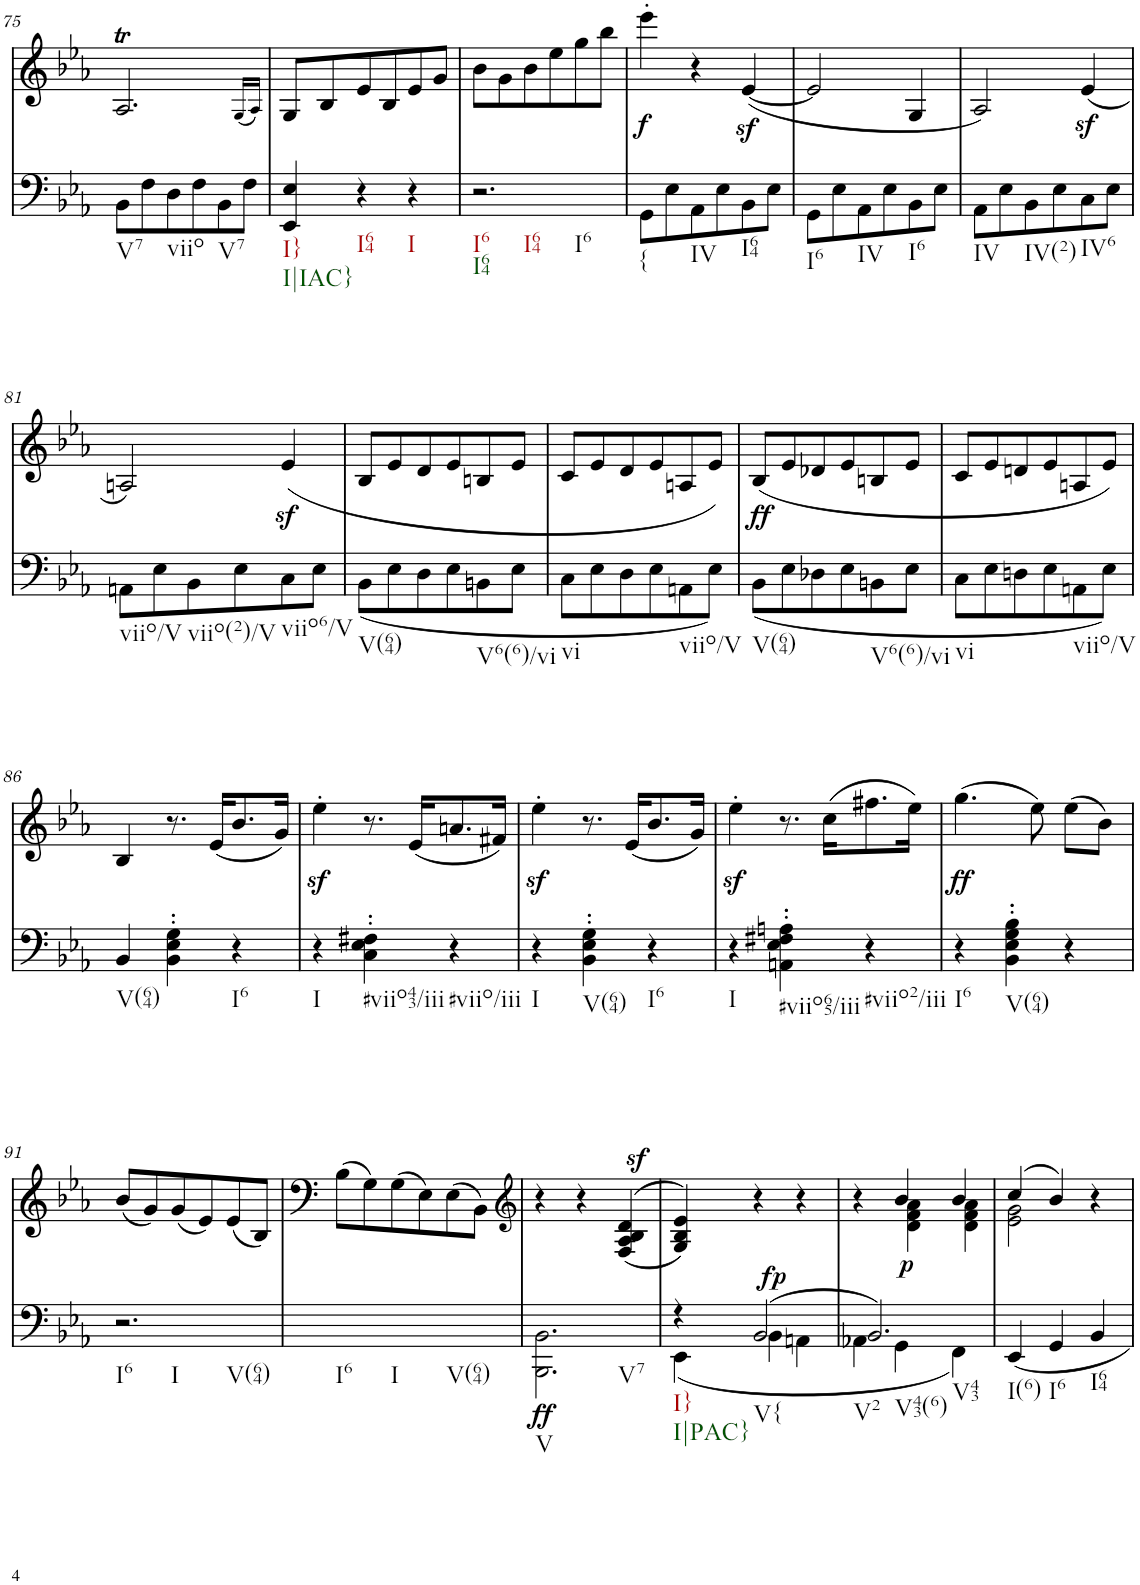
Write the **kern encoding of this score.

**kern	**dynam	**kern	**dynam
*part2	*part2	*part1	*part1
*staff2	*staff2	*staff1	*staff1
*I"piano	*	*I"piano	*
*I'Pno	*	*I'Pno	*
!!LO:PB:g=z
*clefF4	*	*clefG2	*
*k[b-e-a-]	*	*k[b-e-a-]	*
*c:	*	*c:	*
*M3/4	*	*M3/4	*
=75	=75	=75	=75
!LO:TX:b:t=V7	!	!	!
8BB-\L	.	2.A-T/	.
8F\	.	.	.
!LO:TX:b:t=viio	!	!	!
8D\	.	.	.
8F\	.	.	.
!LO:TX:b:t=V7	!	!	!
8BB-\	.	.	.
8F\J	.	.	.
.	.	(16qG/LL	.
.	.	16qA-/JJ)	.
=76	=76	=76	=76
!LO:TX:b:t=I}	!	!	!
!LO:TX:b:t=I|IAC}	!	!	!
4EE-/ 4E-/	.	8G/L	.
.	.	8B-/	.
!LO:TX:b:t=I64	!	!	!
4r	.	8e-/	.
.	.	8B-/	.
!LO:TX:b:t=I	!	!	!
4r	.	8e-/	.
.	.	8g/J	.
=77	=77	=77	=77
!LO:TX:b:t=I6	!	!	!
!LO:TX:b:t=I64	!	!	!
!LO:TX:b:t=I64	!	!	!
!LO:TX:b:t=I6	!	!	!
2.r	.	8b-\L	.
.	.	8g\	.
.	.	8b-\	.
.	.	8ee-\	.
.	.	8gg\	.
.	.	8bb-\J	.
=78	=78	=78	=78
!LO:TX:b:t={	!	!	!
!	!	!	!LO:DY:b
8GG\L	.	4eee-'\	f
8E-\	.	.	.
!LO:TX:b:t=IV	!	!	!
8AA-\	.	4r	.
8E-\	.	.	.
!LO:TX:b:t=I64	!	!	!
8BB-\	.	(<[4e-z</	.
8E-\J	.	.	.
=79	=79	=79	=79
!LO:TX:b:t=I6	!	!	!
8GG\L	.	2e-/]	.
8E-\	.	.	.
!LO:TX:b:t=IV	!	!	!
8AA-\	.	.	.
8E-\	.	.	.
!LO:TX:b:t=I6	!	!	!
8BB-\	.	4G/	.
8E-\J	.	.	.
=80	=80	=80	=80
!LO:TX:b:t=IV	!	!	!
8AA-\L	.	2A-/)	.
8E-\	.	.	.
!LO:TX:b:t=IV(2)	!	!	!
8BB-\	.	.	.
8E-\	.	.	.
!LO:TX:b:t=IV6	!	!	!
8C\	.	(4e-z</	.
8E-\J	.	.	.
!!LO:LB:g=z
=81	=81	=81	=81
!LO:TX:b:t=viio/V	!	!	!
8AAn\L	.	2An/)	.
8E-\	.	.	.
!LO:TX:b:t=viio(2)/V	!	!	!
8BB-\	.	.	.
8E-\	.	.	.
!LO:TX:b:t=viio6/V	!	!	!
8C\	.	(<4e-z</	.
8E-\J	.	.	.
=82	=82	=82	=82
!LO:TX:b:t=V(64)	!	!	!
(<8BB-\L	.	8B-/L	.
8E-\	.	8e-/	.
8D\	.	8d/	.
8E-\	.	8e-/	.
!LO:TX:b:t=V6(6)/vi	!	!	!
8BBn\	.	8Bn/	.
8E-\J	.	8e-/J	.
=83	=83	=83	=83
!LO:TX:b:t=vi	!	!	!
8C\L	.	8c/L	.
8E-\	.	8e-/	.
8D\	.	8d/	.
8E-\	.	8e-/	.
!LO:TX:b:t=viio/V	!	!	!
8AAn\	.	8An/	.
8E-\J)	.	8e-/J)	.
=84	=84	=84	=84
!LO:TX:b:t=V(64)	!	!	!
(<8BB-\L	.	(8B-/L	.
!	!LO:DY:a	!	!
8E-\	ff	8e-/	.
8D-X\	.	8d-X/	.
8E-\	.	8e-/	.
!LO:TX:b:t=V6(6)/vi	!	!	!
8BBn\	.	8Bn/	.
8E-\J	.	8e-/J	.
=85	=85	=85	=85
!LO:TX:b:t=vi	!	!	!
8C\L	.	8c/L	.
8E-\	.	8e-/	.
8Dn\	.	8dn/	.
8E-\	.	8e-/	.
!LO:TX:b:t=viio/V	!	!	!
8AAn\	.	8An/	.
8E-\J)	.	8e-/J)	.
!!LO:LB:g=z
=86	=86	=86	=86
!LO:TX:b:t=V(64)	!	!	!
4BB-/	.	4B-/	.
4BB-\' 4E-\' 4G\'	.	8.r	.
.	.	(16e-/KL	.
!LO:TX:b:t=I6	!	!	!
4r	.	8.b-/	.
.	.	16g/Jk)	.
=87	=87	=87	=87
!LO:TX:b:t=I	!	!	!
4r	.	4ee-z<'\	.
!LO:TX:b:t=#viio43/iii	!	!	!
4C\' 4E-\' 4F#X\'	.	8.r	.
.	.	(16e-/KL	.
!LO:TX:b:t=#viio/iii	!	!	!
4r	.	8.an/	.
.	.	16f#X/Jk)	.
=88	=88	=88	=88
!LO:TX:b:t=I	!	!	!
4r	.	4ee-z<'\	.
!LO:TX:b:t=V(64)	!	!	!
4BB-\' 4E-\' 4G\'	.	8.r	.
.	.	(16e-/KL	.
!LO:TX:b:t=I6	!	!	!
4r	.	8.b-/	.
.	.	16g/Jk)	.
=89	=89	=89	=89
!LO:TX:b:t=I	!	!	!
4r	.	4ee-z<'\	.
!LO:TX:b:t=#viio65/iii	!	!	!
4AAn\' 4E-\' 4F#X\' 4An\'	.	8.r	.
.	.	(16cc\KL	.
!LO:TX:b:t=#viio2/iii	!	!	!
4r	.	8.ff#X\	.
.	.	16ee-\Jk)	.
=90	=90	=90	=90
!LO:TX:b:t=I6	!	!	!
!	!	!	!LO:DY:b
4r	.	(4.gg\	ff
!LO:TX:b:t=V(64)	!	!	!
4BB-\' 4E-\' 4G\' 4B-\'	.	.	.
.	.	8ee-\)	.
4r	.	(8ee-\L	.
.	.	8b-\J)	.
!!LO:LB:g=z
=91	=91	=91	=91
!LO:TX:b:t=I6	!	!	!
!LO:TX:b:t=I	!	!	!
!LO:TX:b:t=V(64)	!	!	!
2.r	.	(8b-/L	.
.	.	8g/)	.
.	.	(8g/	.
.	.	8e-/)	.
.	.	(8e-/	.
.	.	8B-/J)	.
=92	=92	=92	=92
!LO:TX:b:t=I6	!	!	!
!LO:TX:b:t=I	!	!	!
!LO:TX:b:t=V(64)	!	!	!
2.ryy	.	(8B-\L	.
.	.	8G\)	.
.	.	(8G\	.
.	.	8E-\)	.
.	.	(8E-\	.
.	.	8BB-\J)	.
=93	=93	=93	=93
*	*	*clefG2	*
!LO:TX:b:t=V	!	!	!
!LO:TX:b:t=V7	!	!	!
!	!LO:DY:b	!	!
2.BBB-\ 2.BB-\	ff	4r	.
.	.	4r	.
.	.	(>(4F/z> 4A-/z> 4B-/z> 4d/z>	.
=94	=94	=94	=94
*^	*	*	*
!LO:TX:b:t=I}	!	!	!	!
!LO:TX:b:t=I|PAC}	!	!	!	!
4r	(4EE-\	.	4G/ 4B-/ 4e-/))	.
!LO:TX:b:t=V{	!	!	!	!
!	!	!LO:DY:a	!	!
(2BB-/	4BB-\	fp	4r	.
.	4AAn\	.	4r	.
=95	=95	=95	=95	=95
*	*	*	*^	*
!LO:TX:b:t=V2	!	!	!	!	!
!LO:TX:b:t=V43(6)	!	!	!	!	!
!LO:TX:b:t=V43	!	!	!	!	!
2.BB-/)	4AA-X\	.	4r	4ryy	.
!	!	!LO:DY:a	!	!	!
.	4GG\	p	4b-/	4d\ 4f\ 4a-\	.
.	4FF\)	.	4b-/	4d\ 4f\ 4a-\	.
=96	=96	=96	=96	=96	=96
!LO:TX:b:t=I(6)	!	!	!	!	!
*v	*v	*	*	*	*
4EE-/	.	(4cc/	2e-\ 2g\	.
!LO:TX:b:t=I6	!	!	!	!
4GG/	.	4b-/)	.	.
!LO:TX:b:t=I64	!	!	!	!
4BB-/	.	4r	4ryy	.
*	*	*v	*v	*
=	=	=	=
*-	*-	*-	*-
